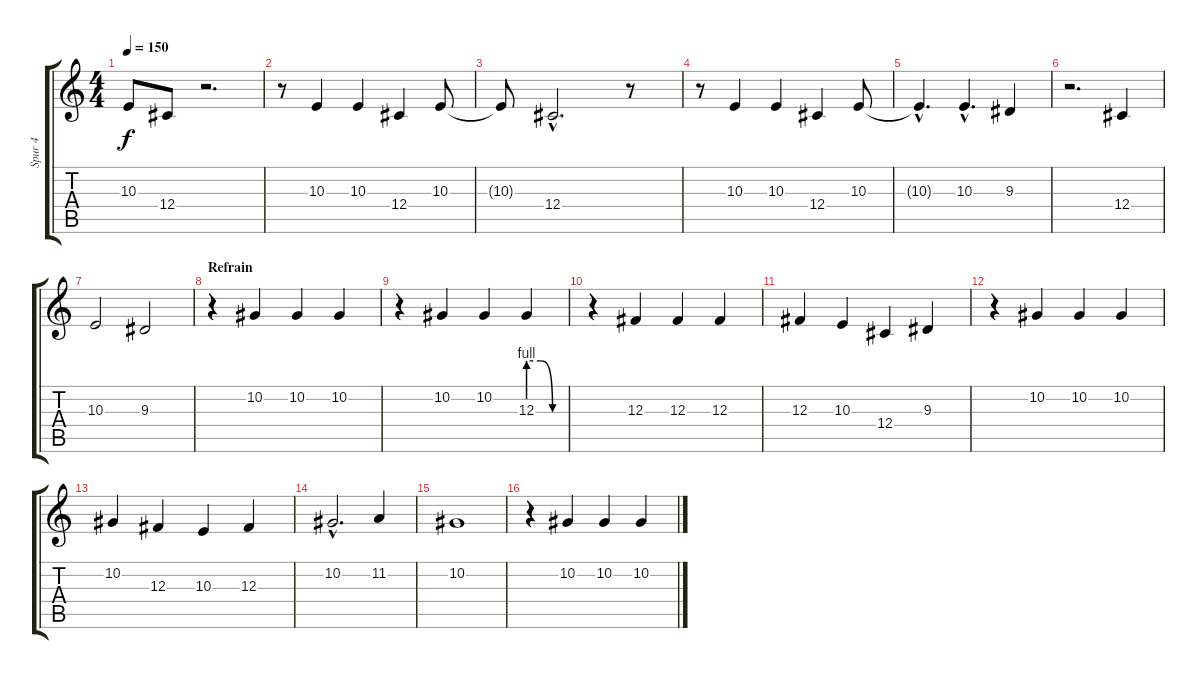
\track ("Spur 4" "Spur 4") {instrument violin}
\staff {score tabs}
\tuning (Eb4 Bb3 Gb3 Db3 Ab2 Eb2) {hide}
\ts (4 4)
\tempo 150
\clef g2
\ks c
10.3{t}.8{dy f} 12.4.8 r.2{d} |
r.8 10.3.4 10.3.4 12.4.4 10.3.8 |
10.3{t}.8 12.4{hac}.2{d} r.8 |
r.8 10.3.4 10.3.4 12.4.4 10.3.8 |
10.3{hac t}.4{d} 10.3{hac}.4{d} 9.3.4 |
r.2{d} 12.4.4 |
10.3.2 9.3.2 |
\section ("" "Refrain")
r.4 10.2.4 10.2.4 10.2.4 |
r.4 10.2.4 10.2.4 12.3{be (custom 0 4 20 4 40 0 60 0)}.4 |
r.4 12.3.4 12.3.4 12.3.4 |
12.3.4 10.3.4 12.4.4 9.3.4 |
r.4 10.2.4 10.2.4 10.2.4 |
10.2.4 12.3.4 10.3.4 12.3.4 |
10.2{hac}.2{d} 11.2.4 |
10.2.1 |
r.4 10.2.4 10.2.4 10.2.4
